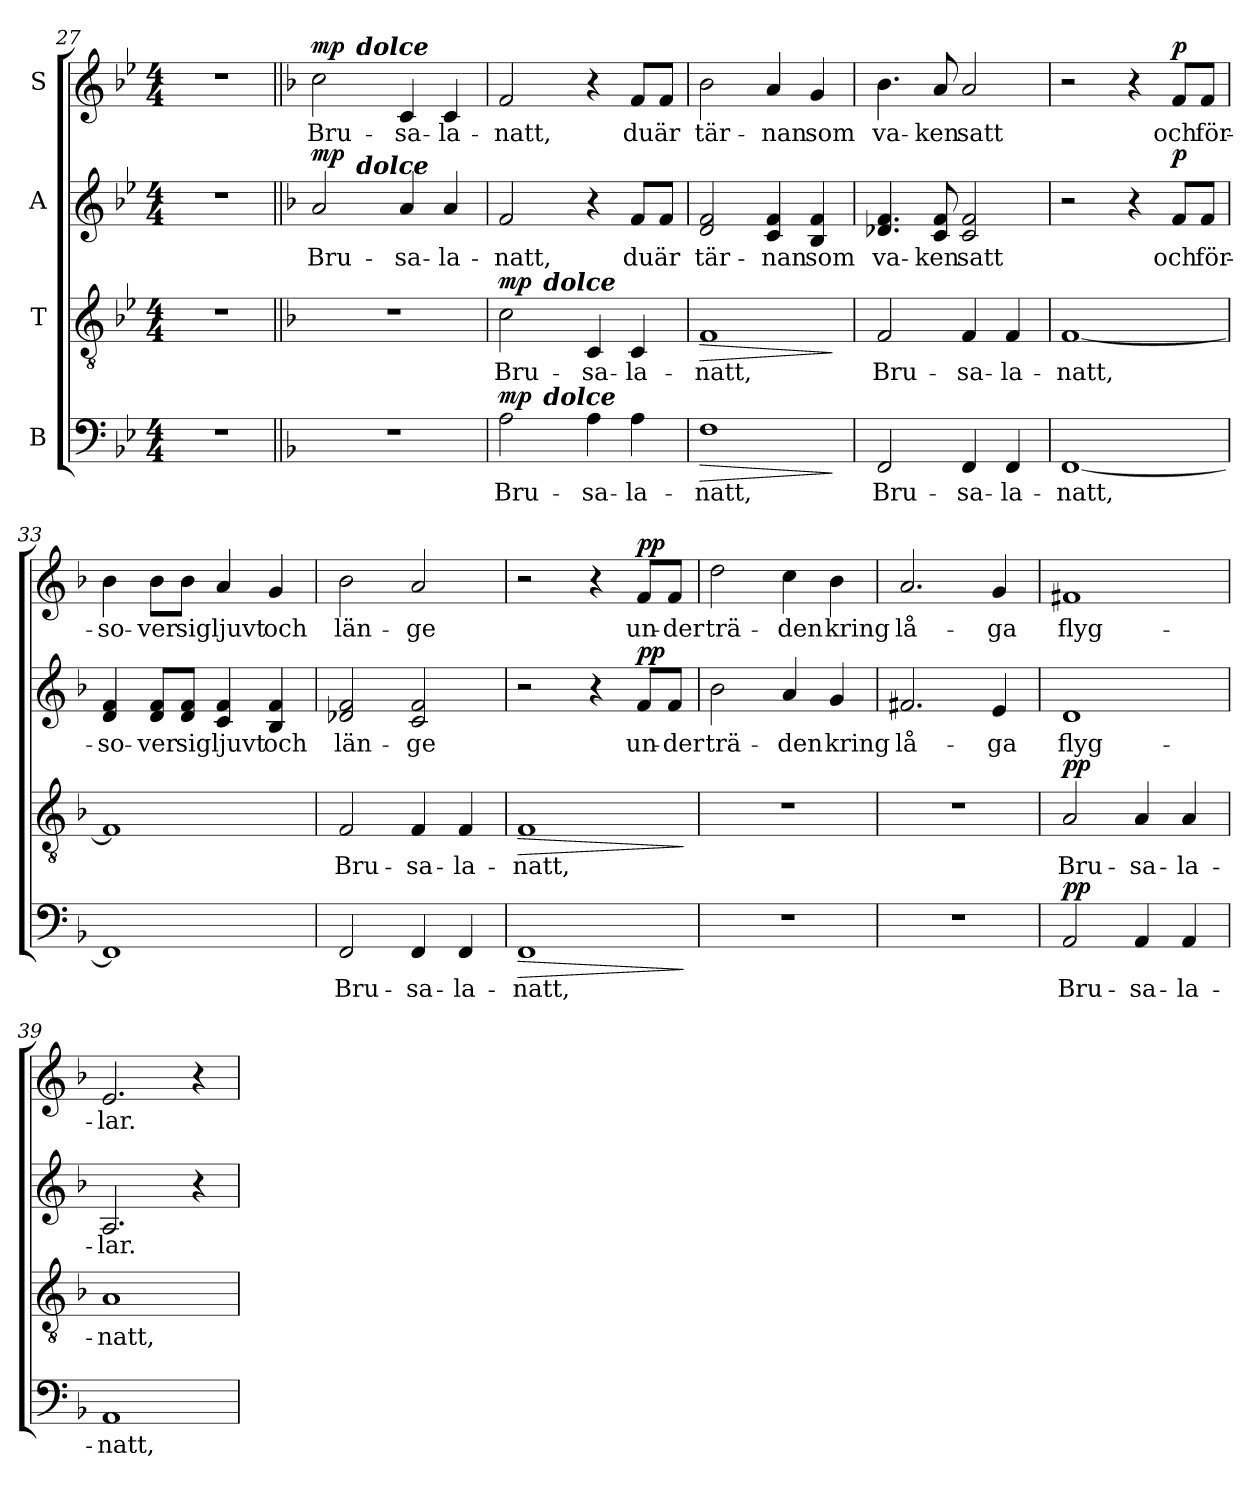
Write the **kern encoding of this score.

**kern	**text	**dynam	**kern	**text	**dynam	**kern	**text	**dynam	**kern	**text	**dynam
*part4	*part4	*part4	*part3	*part3	*part3	*part2	*part2	*part2	*part1	*part1	*part1
*staff4	*staff4	*staff4	*staff3	*staff3	*staff3	*staff2	*staff2	*staff2	*staff1	*staff1	*staff1
*I"B	*	*	*I"T	*	*	*I"A	*	*	*I"S	*	*
*clefF4	*	*	*clefGv2	*	*	*clefG2	*	*	*clefG2	*	*
*k[b-e-]	*	*	*k[b-e-]	*	*	*k[b-e-]	*	*	*k[b-e-]	*	*
*B-:	*	*	*B-:	*	*	*B-:	*	*	*B-:	*	*
*M4/4	*	*	*M4/4	*	*	*M4/4	*	*	*M4/4	*	*
=27	=27	=27	=27	=27	=27	=27	=27	=27	=27	=27	=27
1r	.	.	1r	.	.	1r	.	.	1r	.	.
!!LO:LB:g=z
=28||	=28||	=28||	=28||	=28||	=28||	=28||	=28||	=28||	=28||	=28||	=28||
*k[b-]	*	*	*k[b-]	*	*	*k[b-]	*	*	*k[b-]	*	*
*F:	*	*	*F:	*	*	*F:	*	*	*F:	*	*
!	!	!	!	!	!	!	!	!	!LO:TX:a:B:t=Tranquillo	!	!
!	!	!	!	!	!	!	!LO:LY:b	!LO:DY:a	!	!LO:LY:b	!LO:DY:a
*	*	*	*	*	*	*^	*	*	*^	*	*
1r	.	.	1r	.	.	2a/	4ryy	Bru-	mp	2cc\	4ryy	Bru-	mp
!	!	!	!	!	!	!	!	!	!	!	!LO:TX:a:Bi:t=dolce	!	!
!	!	!	!	!	!	!	!LO:TX:a:Bi:t=dolce	!	!	!	!	!	!
.	.	.	.	.	.	.	2.ryy	.	.	.	2.ryy	.	.
!	!	!	!	!	!	!	!	!LO:LY:b	!	!	!	!LO:LY:b	!
.	.	.	.	.	.	4a/	.	-sa-	.	4c/	.	-sa-	.
!	!	!	!	!	!	!	!	!LO:LY:b	!	!	!	!LO:LY:b	!
.	.	.	.	.	.	4a/	.	-la-	.	4c/	.	-la-	.
=29	=29	=29	=29	=29	=29	=29	=29	=29	=29	=29	=29	=29	=29
!	!LO:LY:b	!LO:DY:a	!	!LO:LY:b	!LO:DY:a	!	!	!LO:LY:b	!	!	!	!LO:LY:b	!
*	*	*	*	*	*	*v	*v	*	*	*	*	*	*
*^	*	*	*^	*	*	*	*	*	*v	*v	*	*
2A\	4ryy	Bru-	mp	2c\	4ryy	Bru-	mp	2f/	-natt,	.	2f/	-natt,	.
!	!	!	!	!	!LO:TX:a:Bi:t=dolce	!	!	!	!	!	!	!	!
!	!LO:TX:a:Bi:t=dolce	!	!	!	!	!	!	!	!	!	!	!	!
.	2.ryy	.	.	.	2.ryy	.	.	.	.	.	.	.	.
!	!	!LO:LY:b	!	!	!	!LO:LY:b	!	!	!	!	!	!	!
4A\	.	-sa-	.	4C/	.	-sa-	.	4r	.	.	4r	.	.
!	!	!LO:LY:b	!	!	!	!LO:LY:b	!	!	!LO:LY:b	!	!	!LO:LY:b	!
4A\	.	-la-	.	4C/	.	-la-	.	8f/L	du	.	8f/L	du	.
!	!	!	!	!	!	!	!	!	!LO:LY:b	!	!	!LO:LY:b	!
.	.	.	.	.	.	.	.	8f/J	är	.	8f/J	är	.
=30	=30	=30	=30	=30	=30	=30	=30	=30	=30	=30	=30	=30	=30
!	!	!LO:LY:b	!LO:HP:b	!	!	!LO:LY:b	!LO:HP:b	!	!LO:LY:b	!	!	!LO:LY:b	!
*v	*v	*	*	*	*	*	*	*	*	*	*	*	*
*	*	*	*v	*v	*	*	*	*	*	*	*	*
1F	-natt,	>	1F	-natt,	>	2d/ 2f/	tär-	.	2b-\	tär-	.
!	!	!	!	!	!	!	!LO:LY:b	!	!	!LO:LY:b	!
.	.	.	.	.	.	4c/ 4f/	-nan	.	4a/	-nan	.
!	!	!	!	!	!	!	!LO:LY:b	!	!	!LO:LY:b	!
.	.	.	.	.	.	4B-/ 4f/	som	.	4g/	som	.
.	.	]	.	.	]	.	.	.	.	.	.
=31	=31	=31	=31	=31	=31	=31	=31	=31	=31	=31	=31
!	!LO:LY:b	!	!	!LO:LY:b	!	!	!LO:LY:b	!	!	!LO:LY:b	!
2FF/	Bru-	.	2F/	Bru-	.	4.d-X/ 4.f/	va-	.	4.b-\	va-	.
!	!	!	!	!	!	!	!LO:LY:b	!	!	!LO:LY:b	!
.	.	.	.	.	.	8c/ 8f/	-ken	.	8a/	-ken	.
!	!LO:LY:b	!	!	!LO:LY:b	!	!	!LO:LY:b	!	!	!LO:LY:b	!
4FF/	-sa-	.	4F/	-sa-	.	2c/ 2f/	satt	.	2a/	satt	.
!	!LO:LY:b	!	!	!LO:LY:b	!	!	!	!	!	!	!
4FF/	-la-	.	4F/	-la-	.	.	.	.	.	.	.
=32	=32	=32	=32	=32	=32	=32	=32	=32	=32	=32	=32
!	!LO:LY:b	!	!	!LO:LY:b	!	!	!	!	!	!	!
[1FF	-natt,	.	[1F	-natt,	.	2r	.	.	2r	.	.
.	.	.	.	.	.	4r	.	.	4r	.	.
!	!	!	!	!	!	!	!LO:LY:b	!LO:DY:a	!	!LO:LY:b	!LO:DY:a
.	.	.	.	.	.	8f/L	och	p	8f/L	och	p
!	!	!	!	!	!	!	!LO:LY:b	!	!	!LO:LY:b	!
.	.	.	.	.	.	8f/J	för-	.	8f/J	för-	.
=33	=33	=33	=33	=33	=33	=33	=33	=33	=33	=33	=33
!	!	!	!	!	!	!	!LO:LY:b	!	!	!LO:LY:b	!
1FF]	.	.	1F]	.	.	4d/ 4f/	-so-	.	4b-\	-so-	.
!	!	!	!	!	!	!	!LO:LY:b	!	!	!LO:LY:b	!
.	.	.	.	.	.	8d/ 8f/L	-ver	.	8b-\L	-ver	.
!	!	!	!	!	!	!	!LO:LY:b	!	!	!LO:LY:b	!
.	.	.	.	.	.	8d/ 8f/J	sig	.	8b-\J	sig	.
!	!	!	!	!	!	!	!LO:LY:b	!	!	!LO:LY:b	!
.	.	.	.	.	.	4c/ 4f/	ljuvt	.	4a/	ljuvt	.
!	!	!	!	!	!	!	!LO:LY:b	!	!	!LO:LY:b	!
.	.	.	.	.	.	4B-/ 4f/	och	.	4g/	och	.
!!LO:PB:g=z
=34	=34	=34	=34	=34	=34	=34	=34	=34	=34	=34	=34
!	!LO:LY:b	!	!	!LO:LY:b	!	!	!LO:LY:b	!	!	!LO:LY:b	!
2FF/	Bru-	.	2F/	Bru-	.	2d-X/ 2f/	län-	.	2b-\	län-	.
!	!LO:LY:b	!	!	!LO:LY:b	!	!	!LO:LY:b	!	!	!LO:LY:b	!
4FF/	-sa-	.	4F/	-sa-	.	2c/ 2f/	-ge	.	2a/	-ge	.
!	!LO:LY:b	!	!	!LO:LY:b	!	!	!	!	!	!	!
4FF/	-la-	.	4F/	-la-	.	.	.	.	.	.	.
=35	=35	=35	=35	=35	=35	=35	=35	=35	=35	=35	=35
!	!LO:LY:b	!LO:HP:b	!	!LO:LY:b	!LO:HP:b	!	!	!	!	!	!
1FF	-natt,	>	1F	-natt,	>	2r	.	.	2r	.	.
.	.	.	.	.	.	4r	.	.	4r	.	.
!	!	!	!	!	!	!	!LO:LY:b	!LO:DY:a	!	!LO:LY:b	!LO:DY:a
.	.	.	.	.	.	8f/L	un-	pp	8f/L	un-	pp
!	!	!	!	!	!	!	!LO:LY:b	!	!	!LO:LY:b	!
.	.	.	.	.	.	8f/J	-der	.	8f/J	-der	.
.	.	]	.	.	]	.	.	.	.	.	.
=36	=36	=36	=36	=36	=36	=36	=36	=36	=36	=36	=36
!	!	!	!	!	!	!	!LO:LY:b	!	!	!LO:LY:b	!
1r	.	.	1r	.	.	2b-\	trä-	.	2dd\	trä-	.
!	!	!	!	!	!	!	!LO:LY:b	!	!	!LO:LY:b	!
.	.	.	.	.	.	4a/	-den	.	4cc\	-den	.
!	!	!	!	!	!	!	!LO:LY:b	!	!	!LO:LY:b	!
.	.	.	.	.	.	4g/	kring	.	4b-\	kring	.
=37	=37	=37	=37	=37	=37	=37	=37	=37	=37	=37	=37
!	!	!	!	!	!	!	!LO:LY:b	!	!	!LO:LY:b	!
1r	.	.	1r	.	.	2.f#X/	lå-	.	2.a/	lå-	.
!	!	!	!	!	!	!	!LO:LY:b	!	!	!LO:LY:b	!
.	.	.	.	.	.	4e/	-ga	.	4g/	-ga	.
=38	=38	=38	=38	=38	=38	=38	=38	=38	=38	=38	=38
!	!LO:LY:b	!LO:DY:a	!	!LO:LY:b	!LO:DY:a	!	!LO:LY:b	!	!	!LO:LY:b	!
2AA/	Bru-	pp	2A/	Bru-	pp	1d	flyg-	.	1f#X	flyg-	.
!	!LO:LY:b	!	!	!LO:LY:b	!	!	!	!	!	!	!
4AA/	-sa-	.	4A/	-sa-	.	.	.	.	.	.	.
!	!LO:LY:b	!	!	!LO:LY:b	!	!	!	!	!	!	!
4AA/	-la-	.	4A/	-la-	.	.	.	.	.	.	.
=39	=39	=39	=39	=39	=39	=39	=39	=39	=39	=39	=39
!	!LO:LY:b	!	!	!LO:LY:b	!	!	!LO:LY:b	!	!	!LO:LY:b	!
1AA	-natt,	.	1A	-natt,	.	2.A/	-lar.	.	2.e/	-lar.	.
.	.	.	.	.	.	4r	.	.	4r	.	.
=	=	=	=	=	=	=	=	=	=	=	=
*-	*-	*-	*-	*-	*-	*-	*-	*-	*-	*-	*-
